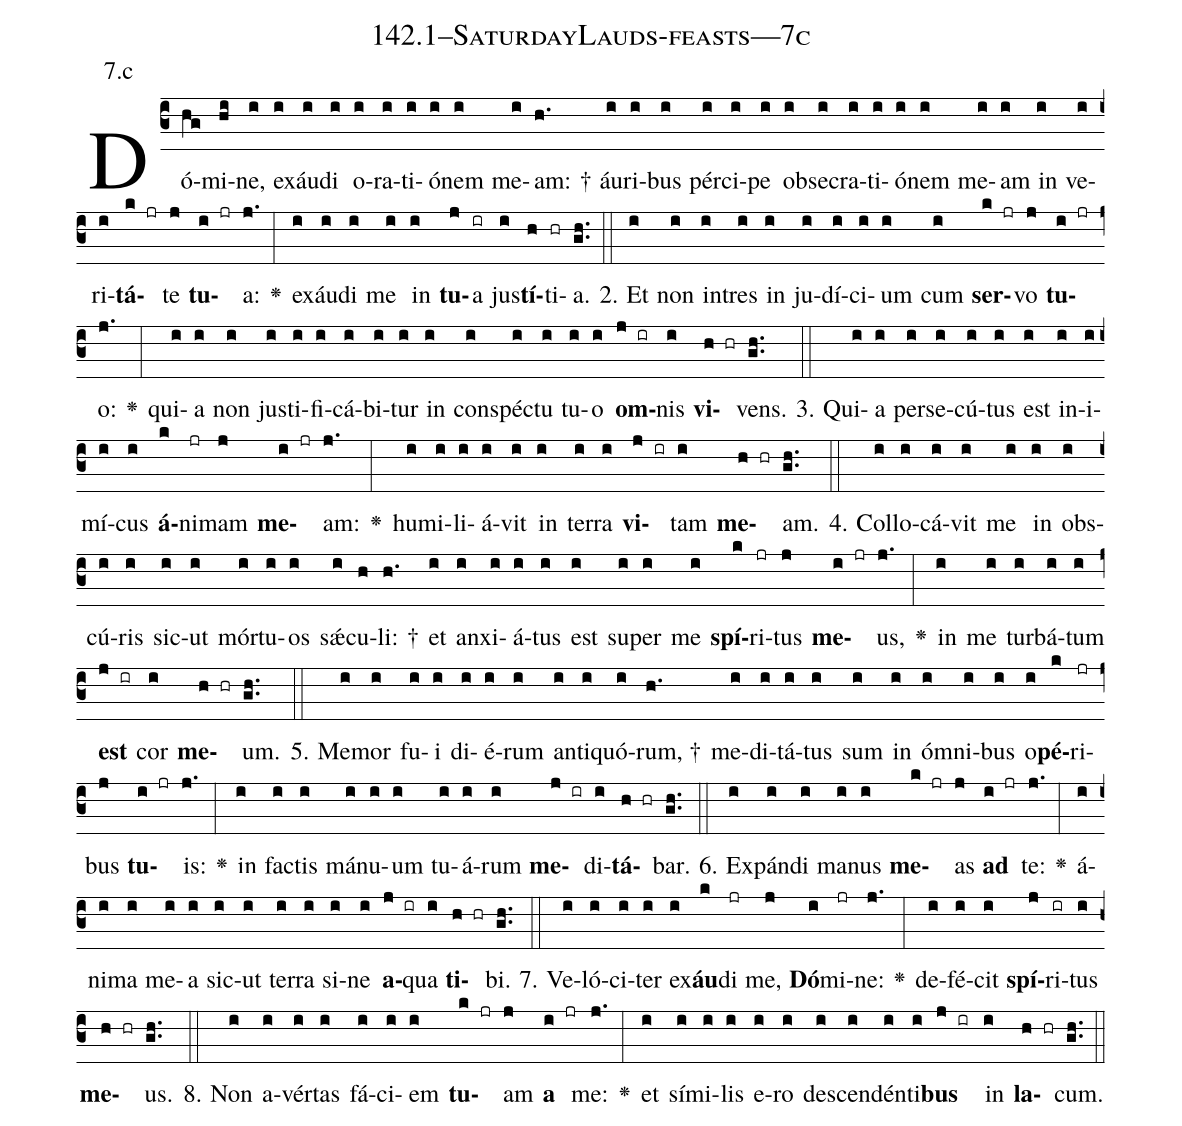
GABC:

name: 142.1--SaturdayLauds-feasts---7c;
annotation: 7.c;
%%
(c3)Dó(hg)mi(hi)ne,(i) ex(i)áu(i)di(i) o(i)ra(i)ti(i)ó(i)nem(i) me(i)am: †(h.) áu(i)ri(i)bus(i) pér(i)ci(i)pe(i) ob(i)se(i)cra(i)ti(i)ó(i)nem(i) me(i)am(i) in(i) ve(i)ri(i)<b>tá</b>(k jr)te(j) <b>tu</b>(i jr)a:(j.) <v>\greheightstar</v>(:) ex(i)áu(i)di(i) me(i) in(i) <b>tu</b>(j)a(ir) jus(i)<b>tí</b>(h)ti(hr)a.(gh..) (::)
2. Et(i) non(i) in(i)tres(i) in(i) ju(i)dí(i)ci(i)um(i) cum(i) <b>ser</b>(k jr)vo(j) <b>tu</b>(i jr)o:(j.) <v>\greheightstar</v>(:) qui(i)a(i) non(i) jus(i)ti(i)fi(i)cá(i)bi(i)tur(i) in(i) con(i)spéc(i)tu(i) tu(i)o(i) <b>om</b>(j ir)nis(i) <b>vi</b>(h hr)vens.(gh..) (::)
3. Qui(i)a(i) per(i)se(i)cú(i)tus(i) est(i) in(i)i(i)mí(i)cus(i) <b>á</b>(k)ni(jr)mam(j) <b>me</b>(i jr)am:(j.) <v>\greheightstar</v>(:) hu(i)mi(i)li(i)á(i)vit(i) in(i) ter(i)ra(i) <b>vi</b>(j ir)tam(i) <b>me</b>(h hr)am.(gh..) (::)
4. Col(i)lo(i)cá(i)vit(i) me(i) in(i) obs(i)cú(i)ris(i) sic(i)ut(i) mór(i)tu(i)os(i) sǽ(i)cu(h)li: †(h.) et(i) an(i)xi(i)á(i)tus(i) est(i) su(i)per(i) me(i) <b>spí</b>(k)ri(jr)tus(j) <b>me</b>(i jr)us,(j.) <v>\greheightstar</v>(:) in(i) me(i) tur(i)bá(i)tum(i) <b>est</b>(j ir) cor(i) <b>me</b>(h hr)um.(gh..) (::)
5. Me(i)mor(i) fu(i)i(i) di(i)é(i)rum(i) an(i)ti(i)quó(i)rum, †(h.) me(i)di(i)tá(i)tus(i) sum(i) in(i) óm(i)ni(i)bus(i) o(i)<b>pé</b>(k)ri(jr)bus(j) <b>tu</b>(i jr)is:(j.) <v>\greheightstar</v>(:) in(i) fac(i)tis(i) má(i)nu(i)um(i) tu(i)á(i)rum(i) <b>me</b>(j ir)di(i)<b>tá</b>(h hr)bar.(gh..) (::)
6. Ex(i)pán(i)di(i) ma(i)nus(i) <b>me</b>(k jr)as(j) <b>ad</b>(i jr) te:(j.) <v>\greheightstar</v>(:) á(i)ni(i)ma(i) me(i)a(i) sic(i)ut(i) ter(i)ra(i) si(i)ne(i) <b>a</b>(j ir)qua(i) <b>ti</b>(h hr)bi.(gh..) (::)
7. Ve(i)ló(i)ci(i)ter(i) ex(i)<b>áu</b>(k)di(jr) me,(j) <b>Dó</b>(i)mi(jr)ne:(j.) <v>\greheightstar</v>(:) de(i)fé(i)cit(i) <b>spí</b>(j)ri(ir)tus(i) <b>me</b>(h hr)us.(gh..) (::)
8. Non(i) a(i)vér(i)tas(i) fá(i)ci(i)em(i) <b>tu</b>(k jr)am(j) <b>a</b>(i jr) me:(j.) <v>\greheightstar</v>(:) et(i) sí(i)mi(i)lis(i) e(i)ro(i) de(i)scen(i)dén(i)ti(i)<b>bus</b>(j ir) in(i) <b>la</b>(h hr)cum.(gh..) (::)
